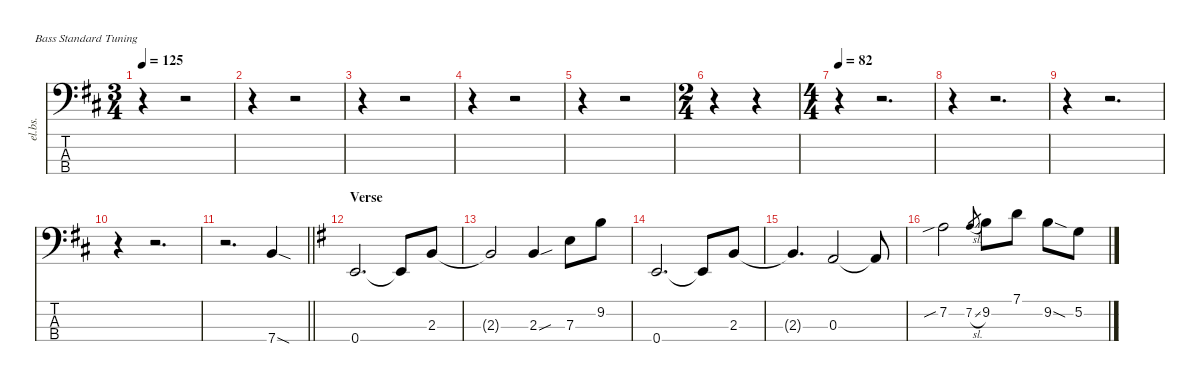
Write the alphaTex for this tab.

\defaultSystemsLayout 4
\hideDynamics
\bracketExtendMode nobrackets
\track ("Bass" "el.bs.") {instrument electricbassfinger}
\staff {score tabs}
\tuning (G2 D2 A1 E1)
\ts (3 4)
\tempo 125
\clef f4
\ks d
r.4{dy f beam Down} r.2{beam Down} |
r.4{beam Down} r.2{beam Down} |
r.4{beam Down} r.2{beam Down} |
r.4{beam Down} r.2{beam Down} |
r.4{beam Down} r.2{beam Down} |
\ts (2 4)
\beaming (8 2 2)
r.4{beam Down} r.4{beam Down} |
\ts (4 4)
\beaming (8 2 2 2 2)
\tempo 82
r.4{beam Down} r.2{d beam Down} |
r.4{beam Down} r.2{d beam Down} |
r.4{beam Down} r.2{d beam Down} |
r.4{beam Down} r.2{d beam Down} |
\barLineRight lightlight
r.2{d beam Down} 7.4{sod acc forcenatural}.4{beam Up} |
\section ("" "Verse")
\ks eminor
0.4{acc forcenatural}.2{d beam Up} 0.4{t acc forcenatural}.8{beam Up} 2.3{acc forcenatural}.8{beam Up} |
2.3{t acc forcenatural}.2{beam Up} 2.3{sou acc forcenatural}.4{beam Up} 7.3{acc forcenatural}.8{beam Down} 9.2{acc forcenatural}.8{beam Down} |
0.4{acc forcenatural}.2{d beam Up} 0.4{t acc forcenatural}.8{beam Up} 2.3{acc forcenatural}.8{beam Up} |
2.3{t acc forcenatural}.4{d beam Up} 0.3{acc forcenatural}.2{beam Up} 0.3{t acc forcenatural}.8{beam Up} |
7.2{sib acc forcenatural}.2{beam Down} 7.2{sl acc forcenatural}.8{gr dy mf beam Up} 9.2{acc forcenatural}.8{dy f beam Down} 7.1{acc forcenatural}.8{beam Down} 9.2{sod acc forcenatural}.8{beam Down} 5.2{acc forcenatural}.8{beam Down}
